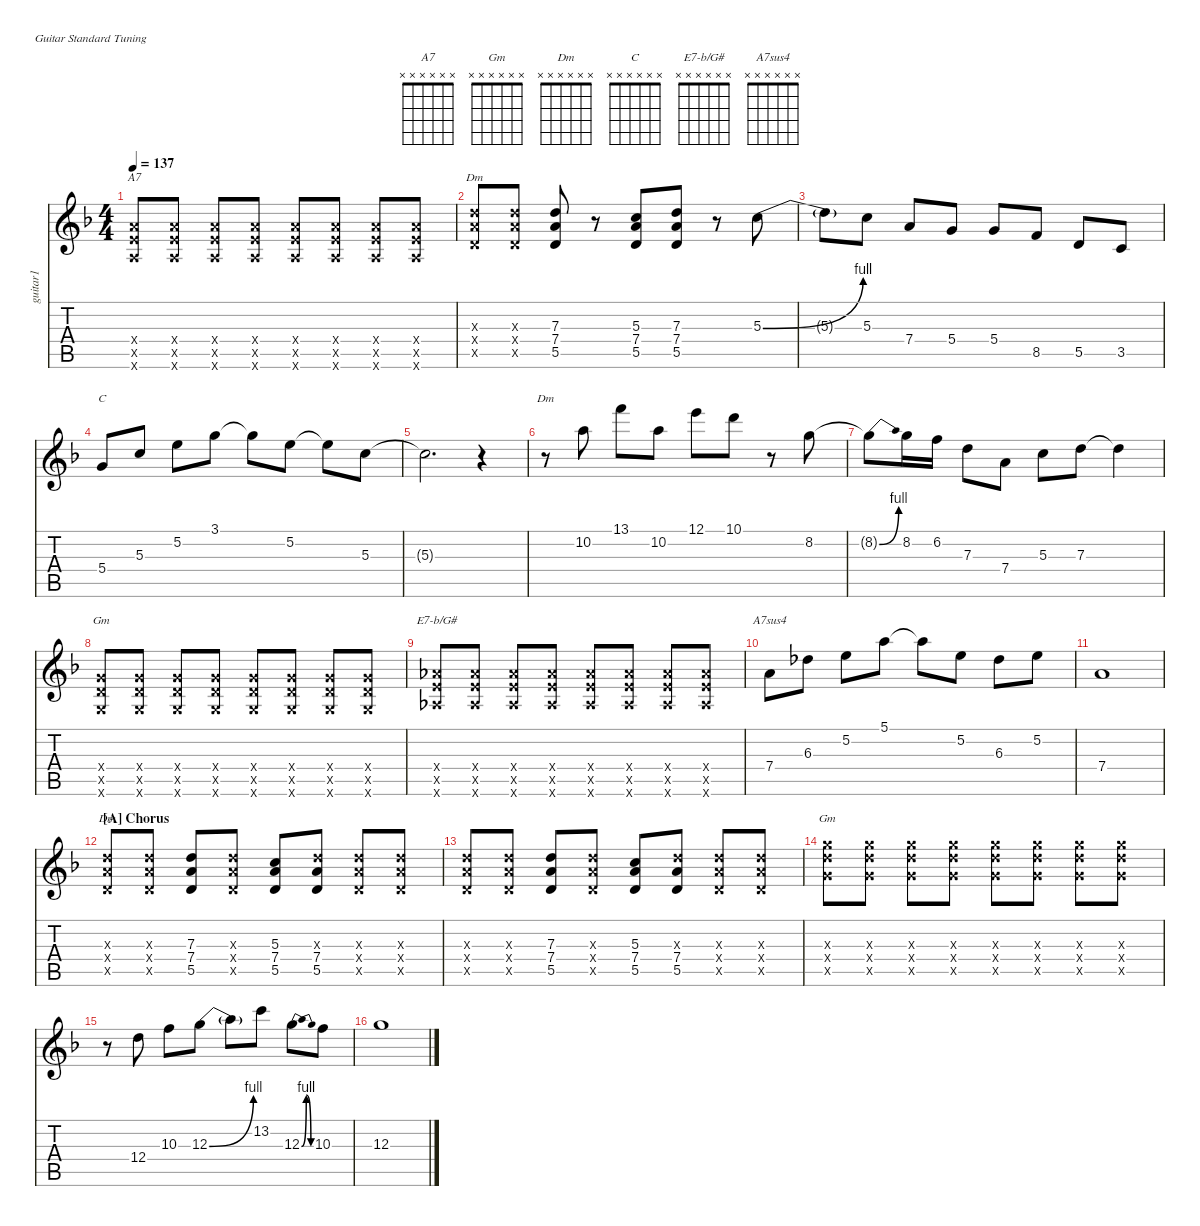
\defaultSystemsLayout 4
\hideDynamics
\bracketExtendMode nobrackets
\otherSystemsTrackNameOrientation horizontal
\track ("Guitar1" "guitar1") {defaultSystemsLayout 4 instrument overdrivenguitar}
\staff {score tabs}
\tuning (E4 B3 G3 D3 A2 E2)
\chord ("A7" x x x x x x)
\chord ("Gm" x x x x x x)
\chord ("Dm" x x x x x x)
\chord ("C" x x x x x x)
\chord ("E7-b/G#" x x x x x x)
\chord ("A7sus4" x x x x x x)
\ts (4 4)
\tempo 137
\clef g2
\ks f
(7.5{x} 7.4{x} 5.6{x}).8{ch "A7" dy mf} (7.5{x} 7.4{x} 5.6{x}).8 (7.5{x} 7.4{x} 5.6{x}).8 (7.5{x} 7.4{x} 5.6{x}).8 (7.5{x} 7.4{x} 5.6{x}).8 (7.5{x} 7.4{x} 5.6{x}).8 (7.5{x} 7.4{x} 5.6{x}).8 (7.5{x} 7.4{x} 5.6{x}).8 |
(5.5{x} 7.4{x} 7.3{x}).8{ch "Dm"} (5.5{x} 7.4{x} 7.3{x}).8 (5.5 7.4 7.3).8 r.8 (5.5 7.4 5.3).8 (5.5 7.4 7.3).8 r.8 5.3{be (bend 0 0 15 4)}.8 |
5.3{t}.8 5.3.8 7.4.8 5.4.8 5.4.8 8.5.8 5.5.8 3.5.8 |
5.4.8{ch "C"} 5.3.8 5.2.8 3.1.8 3.1{t}.8 5.2.8 5.2{t}.8 5.3.8 |
5.3{t}.2{d} r.4 |
r.8{ch "Dm"} 10.2.8 13.1.8 10.2.8 12.1.8 10.1.8 r.8 8.2.8 |
8.2{be (bend 0 0 15 4) t}.8 8.2.16 6.2.16 7.3.8 7.4.8 5.3.8 7.3.8 7.3{t}.4 |
(3.6{x} 5.5{x} 5.4{x}).8{ch "Gm"} (3.6{x} 5.5{x} 5.4{x}).8 (3.6{x} 5.5{x} 5.4{x}).8 (3.6{x} 5.5{x} 5.4{x}).8 (3.6{x} 5.5{x} 5.4{x}).8 (3.6{x} 5.5{x} 5.4{x}).8 (3.6{x} 5.5{x} 5.4{x}).8 (3.6{x} 5.5{x} 5.4{x}).8 |
(4.6{x} 7.5{x} 6.4{x}).8{ch "E7-b/G#"} (4.6{x} 7.5{x} 6.4{x}).8 (4.6{x} 7.5{x} 6.4{x}).8 (4.6{x} 7.5{x} 6.4{x}).8 (4.6{x} 7.5{x} 6.4{x}).8 (4.6{x} 7.5{x} 6.4{x}).8 (4.6{x} 7.5{x} 6.4{x}).8 (4.6{x} 7.5{x} 6.4{x}).8 |
7.4.8{ch "A7sus4"} 6.3.8 5.2.8 5.1.8 5.1{t}.8 5.2.8 6.3.8 5.2.8 |
7.4.1 |
\section ("A" "Chorus")
(5.5{x} 7.4{x} 7.3{x}).8{ch "Dm"} (5.5{x} 7.4{x} 7.3{x}).8 (5.5 7.4 7.3).8 (5.5{x} 7.4{x} 7.3{x}).8 (7.4 5.3 5.5).8 (7.4 5.5 7.3{x}).8 (5.5{x} 7.4{x} 7.3{x}).8 (5.5{x} 7.4{x} 7.3{x}).8 |
(5.5{x} 7.4{x} 7.3{x}).8 (5.5{x} 7.4{x} 7.3{x}).8 (5.5 7.4 7.3).8 (5.5{x} 7.4{x} 7.3{x}).8 (7.4 5.3 5.5).8 (7.4 5.5 7.3{x}).8 (5.5{x} 7.4{x} 7.3{x}).8 (5.5{x} 7.4{x} 7.3{x}).8 |
(10.5{x} 12.4{x} 12.3{x}).8{ch "Gm"} (10.5{x} 12.4{x} 12.3{x}).8 (10.5{x} 12.4{x} 12.3{x}).8 (10.5{x} 12.4{x} 12.3{x}).8 (10.5{x} 12.4{x} 12.3{x}).8 (10.5{x} 12.4{x} 12.3{x}).8 (10.5{x} 12.4{x} 12.3{x}).8 (10.5{x} 12.4{x} 12.3{x}).8 |
r.8 12.4.8 10.3.8 12.3{be (bend 0 0 15 4)}.8 12.3{t}.8 13.2.8 12.3{be (bendrelease 0 0 10.2 4 20.4 4 30 0)}.8 10.3.8 |
12.3.1
